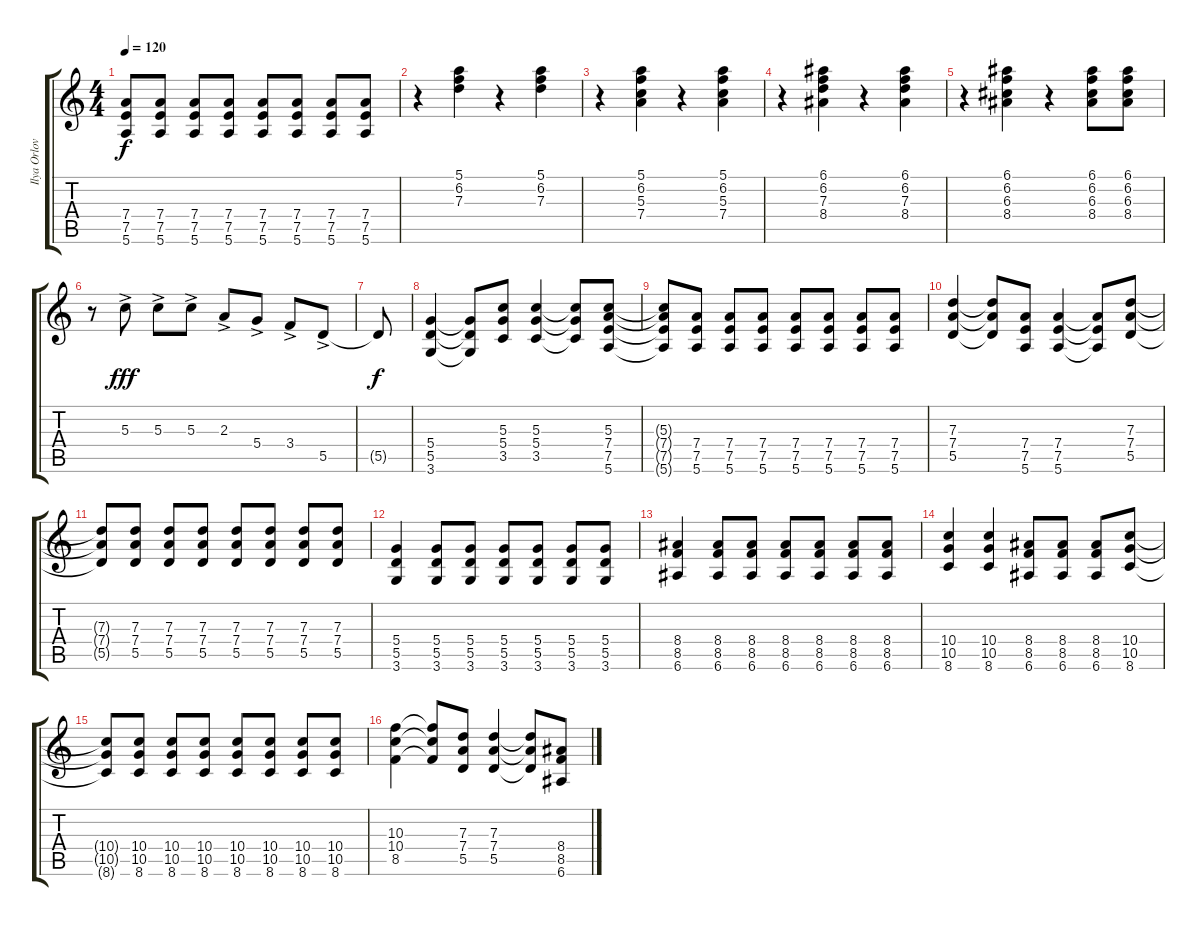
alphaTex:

\track ("Ilya Orlov" "Ilya Orlov") {instrument overdrivenguitar}
\staff {score tabs}
\tuning (E4 B3 G3 D3 A2 E2) {hide}
\ts (4 4)
\tempo 120
\clef g2
\ks c
(7.4 7.5 5.6).8{dy f} (7.4 7.5 5.6).8 (7.4 7.5 5.6).8 (7.4 7.5 5.6).8 (7.4 7.5 5.6).8 (7.4 7.5 5.6).8 (7.4 7.5 5.6).8 (7.4 7.5 5.6).8 |
r.4 (5.1 6.2 7.3).4 r.4 (5.1 6.2 7.3).4 |
r.4 (5.1 6.2 5.3 7.4).4 r.4 (5.1 6.2 5.3 7.4).4 |
r.4 (6.1 6.2 7.3 8.4).4 r.4 (6.1 6.2 7.3 8.4).4 |
r.4 (6.1 6.2 6.3 8.4).4 r.4 (6.1 6.2 6.3 8.4).8 (6.1 6.2 6.3 8.4).8 |
r.8 5.3{ac}.8{dy fff} 5.3{ac}.8 5.3{ac}.8 2.3{ac}.8 5.4{ac}.8 3.4{ac}.8 5.5{ac}.8 |
5.5{t}.8{dy f} |
(5.4 5.5 3.6).4 (5.4{t} 5.5{t} 3.6{t}).8 (5.3 5.4 3.5).8 (5.3 5.4 3.5).4 (5.3{t} 5.4{t} 3.5{t}).8 (5.3 7.4 7.5 5.6).8 |
(5.3{t} 7.4{t} 7.5{t} 5.6{t}).8 (7.4 7.5 5.6).8 (7.4 7.5 5.6).8 (7.4 7.5 5.6).8 (7.4 7.5 5.6).8 (7.4 7.5 5.6).8 (7.4 7.5 5.6).8 (7.4 7.5 5.6).8 |
(7.3 7.4 5.5).4 (7.3{t} 7.4{t} 5.5{t}).8 (7.4 7.5 5.6).8 (7.4 7.5 5.6).4 (7.4{t} 7.5{t} 5.6{t}).8 (7.3 7.4 5.5).8 |
(7.3{t} 7.4{t} 5.5{t}).8 (7.3 7.4 5.5).8 (7.3 7.4 5.5).8 (7.3 7.4 5.5).8 (7.3 7.4 5.5).8 (7.3 7.4 5.5).8 (7.3 7.4 5.5).8 (7.3 7.4 5.5).8 |
(5.4 5.5 3.6).4 (5.4 5.5 3.6).8 (5.4 5.5 3.6).8 (5.4 5.5 3.6).8 (5.4 5.5 3.6).8 (5.4 5.5 3.6).8 (5.4 5.5 3.6).8 |
(8.4 8.5 6.6).4 (8.4 8.5 6.6).8 (8.4 8.5 6.6).8 (8.4 8.5 6.6).8 (8.4 8.5 6.6).8 (8.4 8.5 6.6).8 (8.4 8.5 6.6).8 |
(10.4 10.5 8.6).4 (10.4 10.5 8.6).4 (8.4 8.5 6.6).8 (8.4 8.5 6.6).8 (8.4 8.5 6.6).8 (10.4 10.5 8.6).8 |
(10.4{t} 10.5{t} 8.6{t}).8 (10.4 10.5 8.6).8 (10.4 10.5 8.6).8 (10.4 10.5 8.6).8 (10.4 10.5 8.6).8 (10.4 10.5 8.6).8 (10.4 10.5 8.6).8 (10.4 10.5 8.6).8 |
(10.3 10.4 8.5).4 (10.3{t} 10.4{t} 8.5{t}).8 (7.3 7.4 5.5).8 (7.3 7.4 5.5).4 (7.3{t} 7.4{t} 5.5{t}).8 (8.4 8.5 6.6).8
